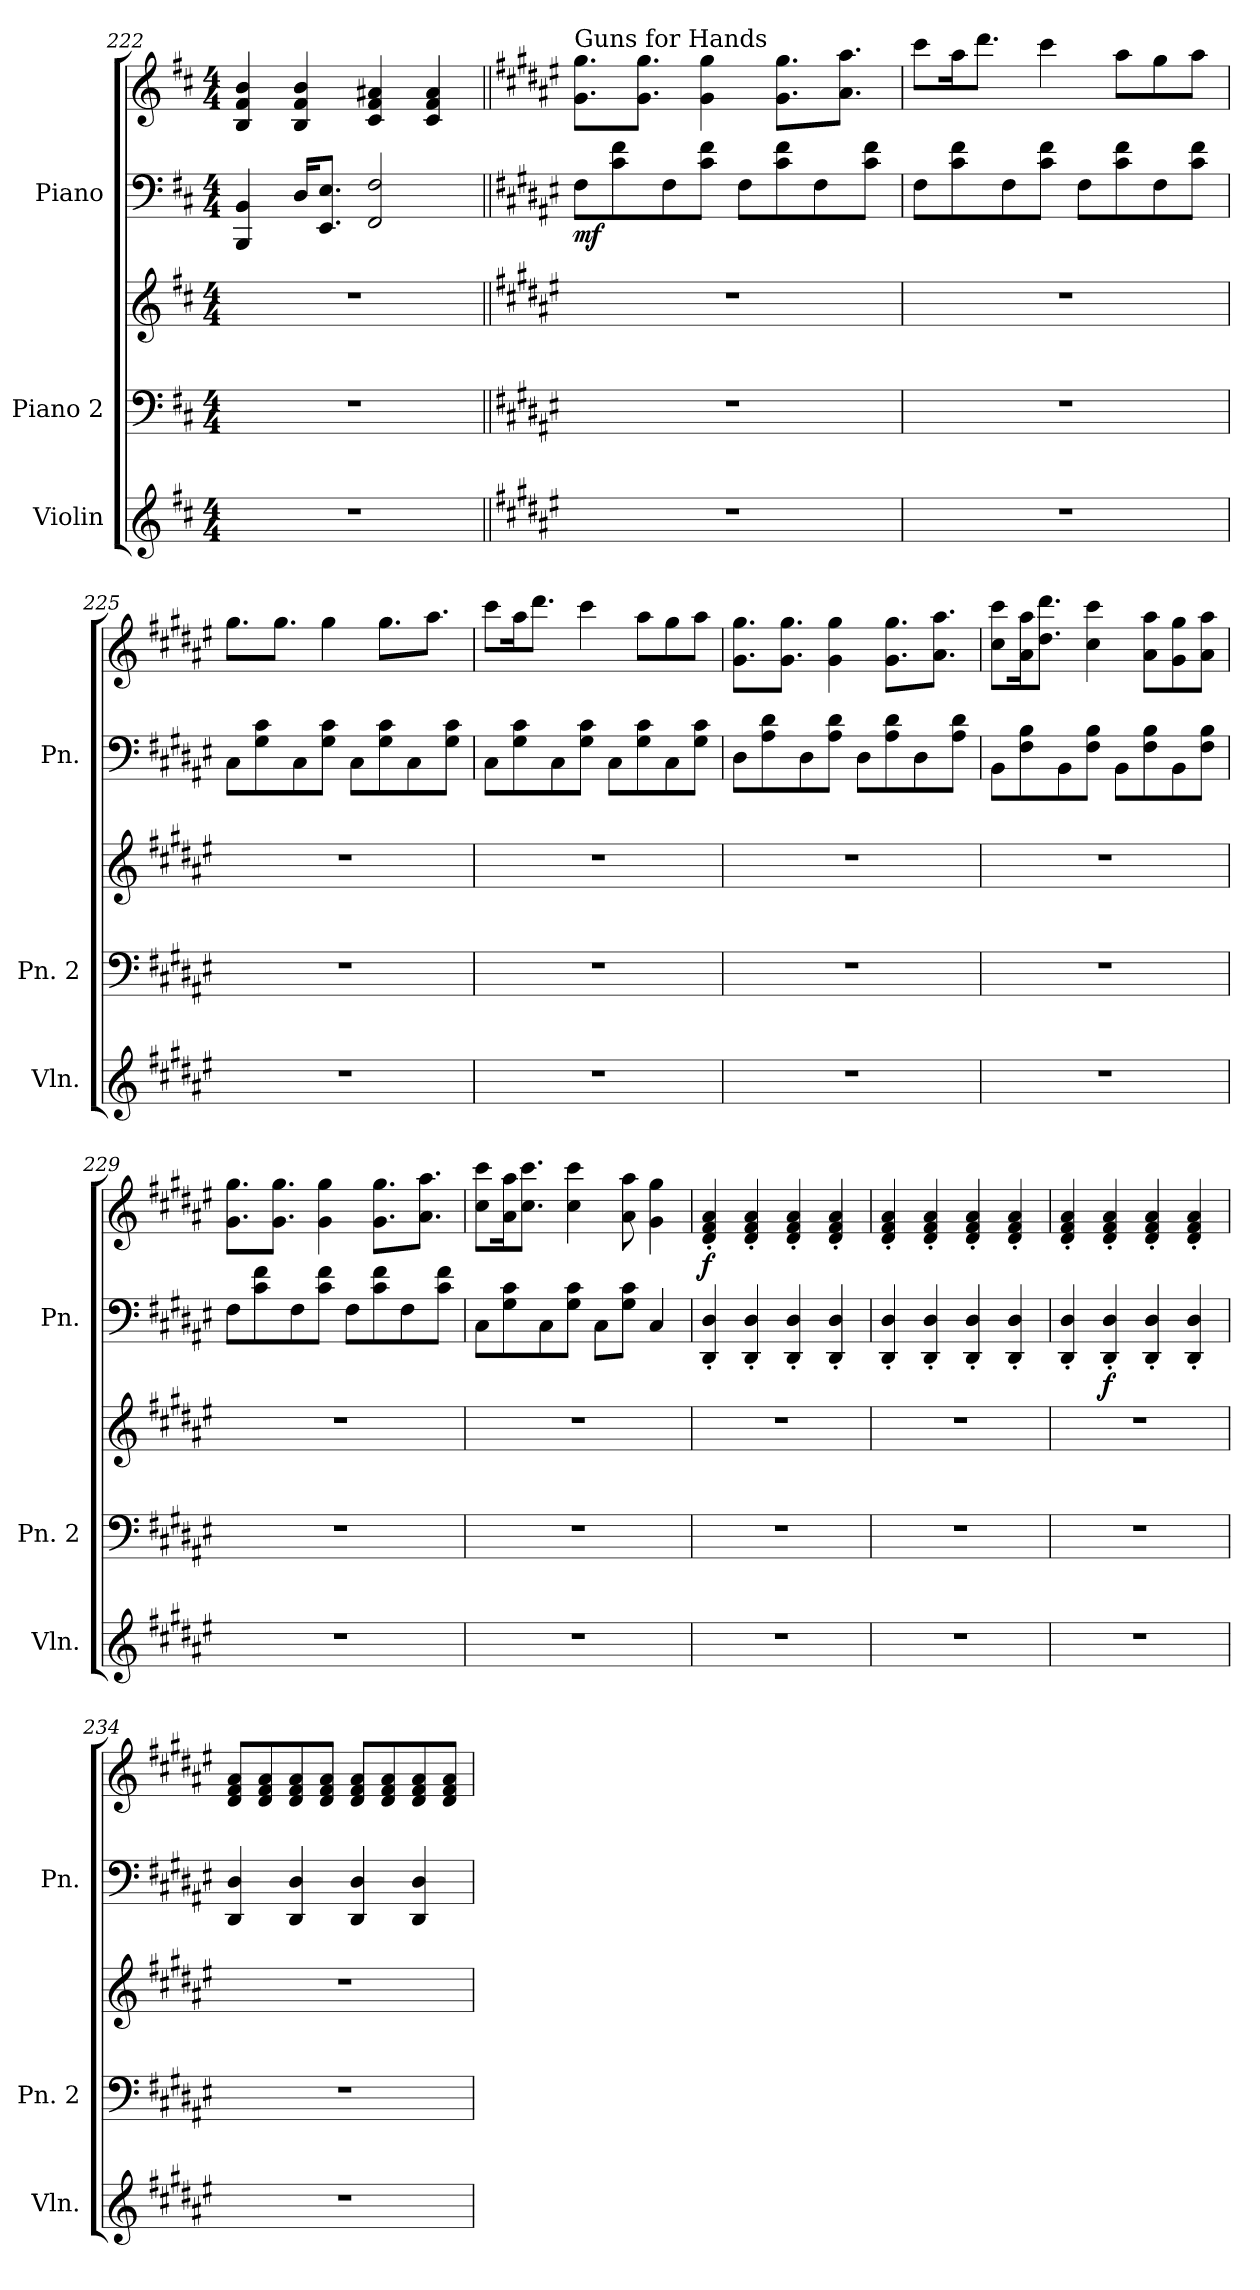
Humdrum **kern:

**kern	**kern	**kern	**kern	**kern	**dynam
*part3	*part2	*part2	*part1	*part1	*part1
*staff5	*staff4	*staff3	*staff2	*staff1	*staff1/2
*I"Violin	*I"Piano 2	*	*I"Piano	*	*
*I'Vln.	*I'Pn. 2	*	*I'Pn.	*	*
!!LO:LB:g=z
*clefG2	*clefF4	*clefG2	*clefF4	*clefG2	*
*k[f#c#]	*k[f#c#]	*k[f#c#]	*k[f#c#]	*k[f#c#]	*
*M4/4	*M4/4	*M4/4	*M4/4	*M4/4	*
=222	=222	=222	=222	=222	=222
1r	1r	1r	4BBB/ 4BB/	4B/ 4f#/ 4b/	.
.	.	.	16D/KL	4B/ 4f#/ 4b/	.
.	.	.	8.EE/ 8.E/J	.	.
.	.	.	2FF#/ 2F#/	4c#/ 4f#/ 4a#X/	.
.	.	.	.	4c#/ 4f#/ 4a#/	.
=223||	=223||	=223||	=223||	=223||	=223||
*k[f#c#g#d#a#e#]	*k[f#c#g#d#a#e#]	*k[f#c#g#d#a#e#]	*k[f#c#g#d#a#e#]	*k[f#c#g#d#a#e#]	*
*	*	*	*	*MM130	*
!	!	!	!	!LO:TX:t=Guns for Hands	!
!	!	!	!	!	!LO:DY:b=2
1r	1r	1r	8F#\L	8.g#\ 8.gg#\L	mf
.	.	.	8c#\ 8f#\	.	.
.	.	.	.	8.g#\ 8.gg#\J	.
.	.	.	8F#\	.	.
.	.	.	8c#\ 8f#\J	4g#\ 4gg#\	.
.	.	.	8F#\L	.	.
.	.	.	8c#\ 8f#\	8.g#\ 8.gg#\L	.
.	.	.	8F#\	.	.
.	.	.	.	8.a#\ 8.aa#\J	.
.	.	.	8c#\ 8f#\J	.	.
=224	=224	=224	=224	=224	=224
1r	1r	1r	8F#\L	8ccc#\L	.
.	.	.	8c#\ 8f#\	16aa#\K	.
.	.	.	.	8.ddd#\J	.
.	.	.	8F#\	.	.
.	.	.	8c#\ 8f#\J	4ccc#\	.
.	.	.	8F#\L	.	.
.	.	.	8c#\ 8f#\	8aa#\L	.
.	.	.	8F#\	8gg#\	.
.	.	.	8c#\ 8f#\J	8aa#\J	.
=225	=225	=225	=225	=225	=225
1r	1r	1r	8C#\L	8.gg#\L	.
.	.	.	8G#\ 8c#\	.	.
.	.	.	.	8.gg#\J	.
.	.	.	8C#\	.	.
.	.	.	8G#\ 8c#\J	4gg#\	.
.	.	.	8C#\L	.	.
.	.	.	8G#\ 8c#\	8.gg#\L	.
.	.	.	8C#\	.	.
.	.	.	.	8.aa#\J	.
.	.	.	8G#\ 8c#\J	.	.
!!LO:PB:g=z
=226	=226	=226	=226	=226	=226
1r	1r	1r	8C#\L	8ccc#\L	.
.	.	.	8G#\ 8c#\	16aa#\K	.
.	.	.	.	8.ddd#\J	.
.	.	.	8C#\	.	.
.	.	.	8G#\ 8c#\J	4ccc#\	.
.	.	.	8C#\L	.	.
.	.	.	8G#\ 8c#\	8aa#\L	.
.	.	.	8C#\	8gg#\	.
.	.	.	8G#\ 8c#\J	8aa#\J	.
=227	=227	=227	=227	=227	=227
1r	1r	1r	8D#\L	8.g#\ 8.gg#\L	.
.	.	.	8A#\ 8d#\	.	.
.	.	.	.	8.g#\ 8.gg#\J	.
.	.	.	8D#\	.	.
.	.	.	8A#\ 8d#\J	4g#\ 4gg#\	.
.	.	.	8D#\L	.	.
.	.	.	8A#\ 8d#\	8.g#\ 8.gg#\L	.
.	.	.	8D#\	.	.
.	.	.	.	8.a#\ 8.aa#\J	.
.	.	.	8A#\ 8d#\J	.	.
=228	=228	=228	=228	=228	=228
1r	1r	1r	8BB\L	8cc#\ 8ccc#\L	.
.	.	.	8F#\ 8B\	16a#\ 16aa#\K	.
.	.	.	.	8.dd#\ 8.ddd#\J	.
.	.	.	8BB\	.	.
.	.	.	8F#\ 8B\J	4cc#\ 4ccc#\	.
.	.	.	8BB\L	.	.
.	.	.	8F#\ 8B\	8a#\ 8aa#\L	.
.	.	.	8BB\	8g#\ 8gg#\	.
.	.	.	8F#\ 8B\J	8a#\ 8aa#\J	.
=229	=229	=229	=229	=229	=229
1r	1r	1r	8F#\L	8.g#\ 8.gg#\L	.
.	.	.	8c#\ 8f#\	.	.
.	.	.	.	8.g#\ 8.gg#\J	.
.	.	.	8F#\	.	.
.	.	.	8c#\ 8f#\J	4g#\ 4gg#\	.
.	.	.	8F#\L	.	.
.	.	.	8c#\ 8f#\	8.g#\ 8.gg#\L	.
.	.	.	8F#\	.	.
.	.	.	.	8.a#\ 8.aa#\J	.
.	.	.	8c#\ 8f#\J	.	.
!!LO:LB:g=z
=230	=230	=230	=230	=230	=230
1r	1r	1r	8C#\L	8cc#\ 8ccc#\L	.
.	.	.	8G#\ 8c#\	16a#\ 16aa#\K	.
.	.	.	.	8.cc#\ 8.ccc#\J	.
.	.	.	8C#\	.	.
.	.	.	8G#\ 8c#\J	4cc#\ 4ccc#\	.
.	.	.	8C#\L	.	.
.	.	.	8G#\ 8c#\J	8a#\ 8aa#\	.
.	.	.	4C#/	4g#\ 4gg#\	.
=231	=231	=231	=231	=231	=231
*	*	*	*	*MM110	*
!	!	!	!	!	!LO:DY:b
1r	1r	1r	4DD#/' 4D#/'	4d#/' 4f#/' 4a#/'	f
.	.	.	4DD#/' 4D#/'	4d#/' 4f#/' 4a#/'	.
*	*	*	*	*MM100	*
.	.	.	4DD#/' 4D#/'	4d#/' 4f#/' 4a#/'	.
.	.	.	4DD#/' 4D#/'	4d#/' 4f#/' 4a#/'	.
=232	=232	=232	=232	=232	=232
*	*	*	*	*MM90	*
1r	1r	1r	4DD#/' 4D#/'	4d#/' 4f#/' 4a#/'	.
.	.	.	4DD#/' 4D#/'	4d#/' 4f#/' 4a#/'	.
.	.	.	4DD#/' 4D#/'	4d#/' 4f#/' 4a#/'	.
.	.	.	4DD#/' 4D#/'	4d#/' 4f#/' 4a#/'	.
=233	=233	=233	=233	=233	=233
1r	1r	1r	4DD#/' 4D#/'	4d#/' 4f#/' 4a#/'	.
!	!	!	!	!	!LO:DY:b=2
.	.	.	4DD#/' 4D#/'	4d#/' 4f#/' 4a#/'	f
.	.	.	4DD#/' 4D#/'	4d#/' 4f#/' 4a#/'	.
.	.	.	4DD#/' 4D#/'	4d#/' 4f#/' 4a#/'	.
!!LO:LB:g=z
=234	=234	=234	=234	=234	=234
1r	1r	1r	4DD#/ 4D#/	8d#/ 8f#/ 8a#/L	.
.	.	.	.	8d#/ 8f#/ 8a#/	.
.	.	.	4DD#/ 4D#/	8d#/ 8f#/ 8a#/	.
.	.	.	.	8d#/ 8f#/ 8a#/J	.
.	.	.	4DD#/ 4D#/	8d#/ 8f#/ 8a#/L	.
.	.	.	.	8d#/ 8f#/ 8a#/	.
.	.	.	4DD#/ 4D#/	8d#/ 8f#/ 8a#/	.
.	.	.	.	8d#/ 8f#/ 8a#/J	.
=	=	=	=	=	=
*-	*-	*-	*-	*-	*-
